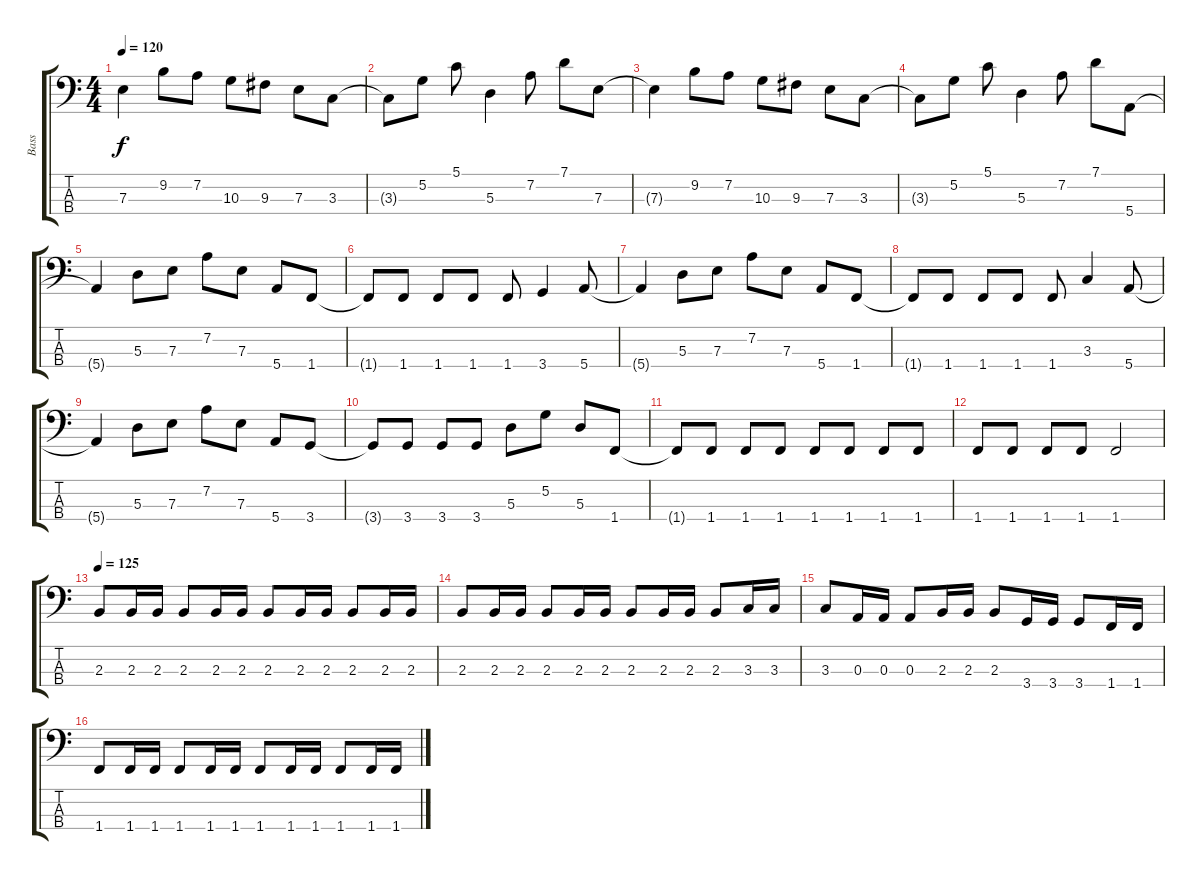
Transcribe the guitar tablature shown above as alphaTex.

\track ("Bass" "Bass") {instrument electricbassfinger}
\staff {score tabs}
\tuning (G2 D2 A1 E1) {hide}
\ts (4 4)
\tempo 120
\clef f4
\ks c
7.3.4{dy f} 9.2.8 7.2.8 10.3.8 9.3.8 7.3.8 3.3.8 |
3.3{t}.8 5.2.8 5.1.8 5.3.4 7.2.8 7.1.8 7.3.8 |
7.3{t}.4 9.2.8 7.2.8 10.3.8 9.3.8 7.3.8 3.3.8 |
3.3{t}.8 5.2.8 5.1.8 5.3.4 7.2.8 7.1.8 5.4.8 |
5.4{t}.4 5.3.8 7.3.8 7.2.8 7.3.8 5.4.8 1.4.8 |
1.4{t}.8 1.4.8 1.4.8 1.4.8 1.4.8 3.4.4 5.4.8 |
5.4{t}.4 5.3.8 7.3.8 7.2.8 7.3.8 5.4.8 1.4.8 |
1.4{t}.8 1.4.8 1.4.8 1.4.8 1.4.8 3.3.4 5.4.8 |
5.4{t}.4 5.3.8 7.3.8 7.2.8 7.3.8 5.4.8 3.4.8 |
3.4{t}.8 3.4.8 3.4.8 3.4.8 5.3.8 5.2.8 5.3.8 1.4.8 |
1.4{t}.8 1.4.8 1.4.8 1.4.8 1.4.8 1.4.8 1.4.8 1.4.8 |
1.4.8 1.4.8 1.4.8 1.4.8 1.4.2 |
\tempo 125
2.3.8 2.3.16 2.3.16 2.3.8 2.3.16 2.3.16 2.3.8 2.3.16 2.3.16 2.3.8 2.3.16 2.3.16 |
2.3.8 2.3.16 2.3.16 2.3.8 2.3.16 2.3.16 2.3.8 2.3.16 2.3.16 2.3.8 3.3.16 3.3.16 |
3.3.8 0.3.16 0.3.16 0.3.8 2.3.16 2.3.16 2.3.8 3.4.16 3.4.16 3.4.8 1.4.16 1.4.16 |
1.4.8 1.4.16 1.4.16 1.4.8 1.4.16 1.4.16 1.4.8 1.4.16 1.4.16 1.4.8 1.4.16 1.4.16
